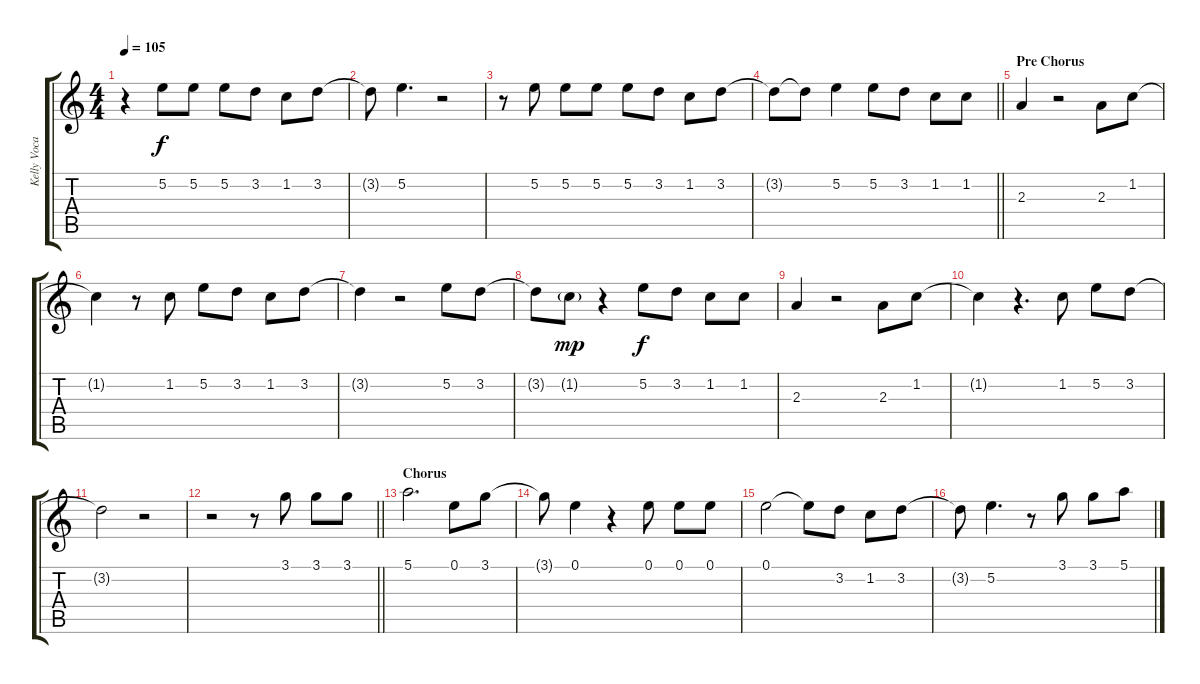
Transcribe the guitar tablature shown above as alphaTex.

\track ("Kelly Vocals" "Kelly Voca") {instrument overdrivenguitar}
\staff {score tabs}
\tuning (E4 B3 G3 D3 A2 E2) {hide}
\ts (4 4)
\tempo 105
\clef g2
\ks c
r.4{dy f} 5.2.8 5.2.8 5.2.8 3.2.8 1.2.8 3.2.8 |
3.2{t}.8 5.2.4{d} r.2 |
r.8 5.2.8 5.2.8 5.2.8 5.2.8 3.2.8 1.2.8 3.2.8 |
\barLineRight lightlight
3.2{t}.8 3.2{t}.8 5.2.4 5.2.8 3.2.8 1.2.8 1.2.8 |
\section ("" "Pre Chorus")
2.3.4 r.2 2.3.8 1.2.8 |
1.2{t}.4 r.8 1.2.8 5.2.8 3.2.8 1.2.8 3.2.8 |
3.2{t}.4 r.2 5.2.8 3.2.8 |
3.2{t}.8 1.2{g}.8{dy mp} r.4 5.2.8{dy f} 3.2.8 1.2.8 1.2.8 |
2.3.4 r.2 2.3.8 1.2.8 |
1.2{t}.4 r.4{d} 1.2.8 5.2.8 3.2.8 |
3.2{t}.2 r.2 |
\barLineRight lightlight
r.2 r.8 3.1.8 3.1.8 3.1.8 |
\section ("" "Chorus")
5.1.2{d} 0.1.8 3.1.8 |
3.1{t}.8 0.1.4 r.4 0.1.8 0.1.8 0.1.8 |
0.1.2 0.1{t}.8 3.2.8 1.2.8 3.2.8 |
3.2{t}.8 5.2.4{d} r.8 3.1.8 3.1.8 5.1.8
